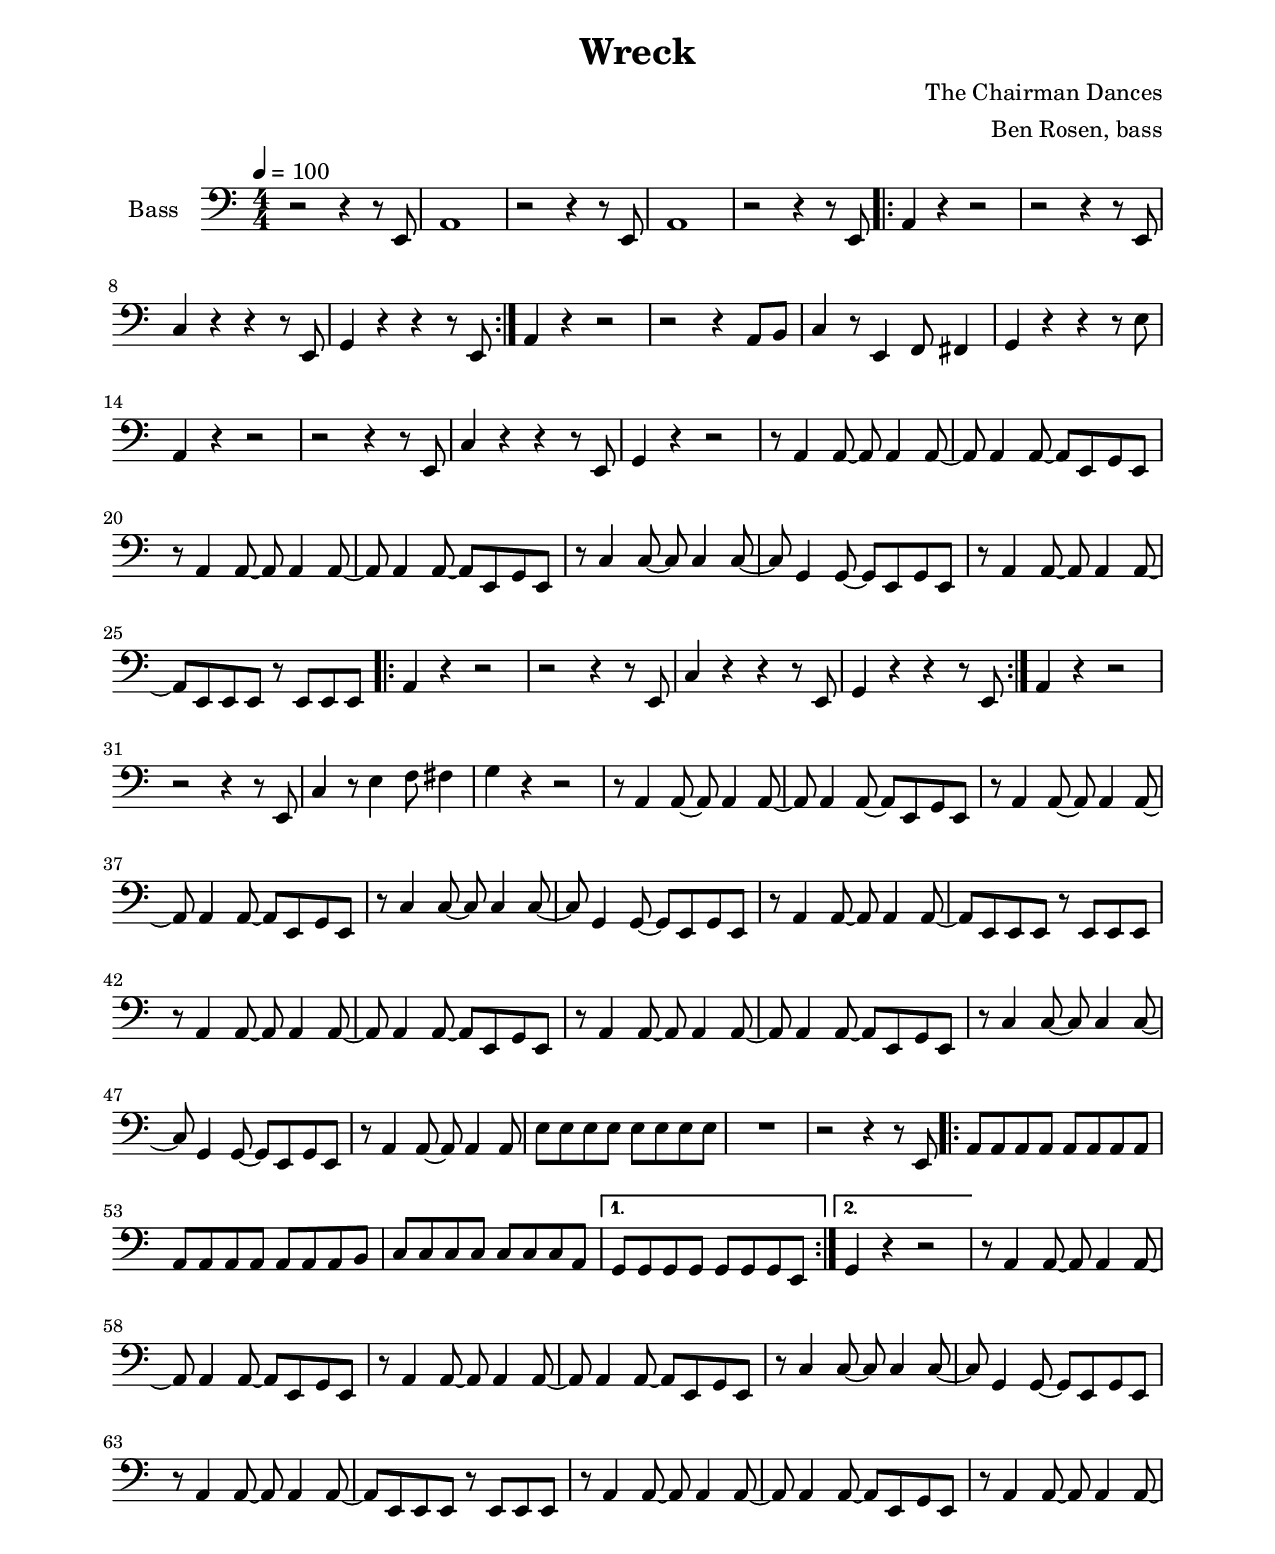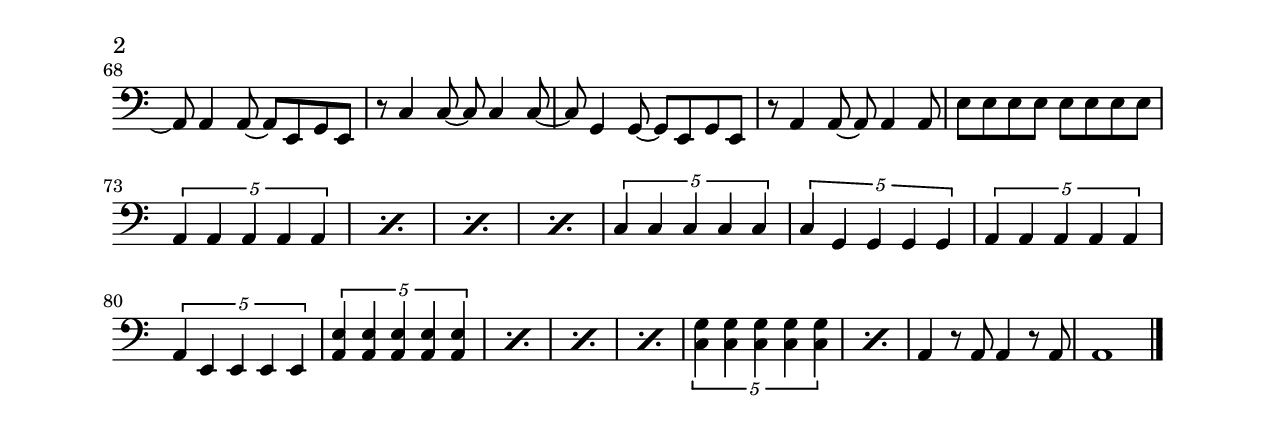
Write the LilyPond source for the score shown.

\version "2.24.0"

\include "settings.ily"

\header {
  title = "Wreck"
  composer = "The Chairman Dances"
  arranger = "Ben Rosen, bass"
}

verse_base = \relative a, {
  \repeat volta 2 {
    | a4 r r2
    | r2 r4 r8 e
    | c'4 r r r8 e,
    | g4 r r r8 e
  }
}

chorus_base = \relative a, {
  | r8 a4 a8 ~ a a4 a8 ~
  | a8 a4 a8 ~ a e g e
  | r8 a4 a8 ~ a a4 a8 ~
  | a8 a4 a8 ~ a e g e

  | r8 c'4 c8 ~ c c4 c8 ~
  | c8 g4 g8 ~ g e g e
  | r8 a4 a8 ~ a a4 a8
}

chorus_one = \relative a, {
  \chorus_base ~

  | a8 e e e r e e e
}

chorus_two = \relative e {
  \chorus_one
  \chorus_base

  \repeat unfold 8 { e8 }
}

music = \relative a, {
  \clef "bass"
  \tempo 4 = 100

  | r2 r4 r8 e

  | a1
  | r2 r4 r8 e
  | a1
  | r2 r4 r8 e

  \verse_base

  | a4 r r2
  | r2 r4 a8 b
  | c4 r8 e,4 f8 fs4
  | g4 r r r8 e'

  | a,4 r r2
  | r2 r4 r8 e
  | c'4 r r r8 e,
  | g4 r r2

  \chorus_one

  \verse_base

  | a4 r r2
  | r2 r4 r8 e
  | c'4 r8 e4 f8 fs4
  | g4 r r2

  \chorus_two

  | R1
  | r2 r4 r8 e,

  \repeat volta 2 {
    | \repeat unfold 8 { a8 }
    | \repeat unfold 4 { a8 } a a a b
    | \repeat unfold 4 { c8 } c c c a

    \alternative {
      \volta 1 {
        | \repeat unfold 4 { g8 } g g g e
      }

      \volta 2 {
        | g4 r r2
      }
    }
  }

  \chorus_two

  \repeat percent 4 {
    | \tuplet 5/4 {
        \repeat unfold 5 { a4 }
      }
  }

  | \tuplet 5/4 {
      \repeat unfold 5 { c4 }
    }
  | \tuplet 5/4 { c4 g g g g }

  | \tuplet 5/4 {
      \repeat unfold 5 { a4 }
    }
  | \tuplet 5/4 { a4 e e e e }

  \repeat percent 4 {
    | \tuplet 5/4 {
        \repeat unfold 5 { <a e'>4 }
      }
  }

  \repeat percent 2 {
    | \tuplet 5/4 {
        \repeat unfold 5 { <c g'>4 }
      }
  }

  | a4 r8 a a4 r8 a
  | a1

  \bar "|."
}

\score {
  \new Staff \with {
    instrumentName = "Bass"
    \numericTimeSignature
  } {
    \compressMMRests
    \music
  }
}
